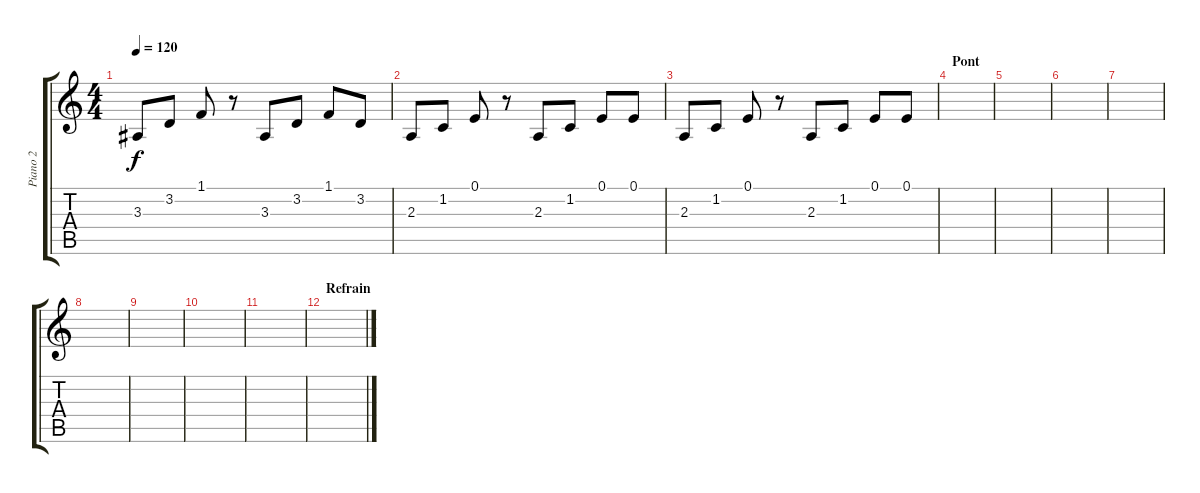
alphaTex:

\track ("Piano 2" "Piano 2") {instrument electricgrandpiano}
\staff {score tabs}
\tuning (E4 B3 G3 D3 A2 E2) {hide}
\ts (4 4)
\tempo 120
\clef g2
\ks c
3.3.8{dy f} 3.2.8 1.1.8 r.8 3.3.8 3.2.8 1.1.8 3.2.8 |
2.3.8 1.2.8 0.1.8 r.8 2.3.8 1.2.8 0.1.8 0.1.8 |
2.3.8 1.2.8 0.1.8 r.8 2.3.8 1.2.8 0.1.8 0.1.8 |
\section ("" "Pont")
|
|
|
|
|
|
|
|
\section ("" "Refrain")
